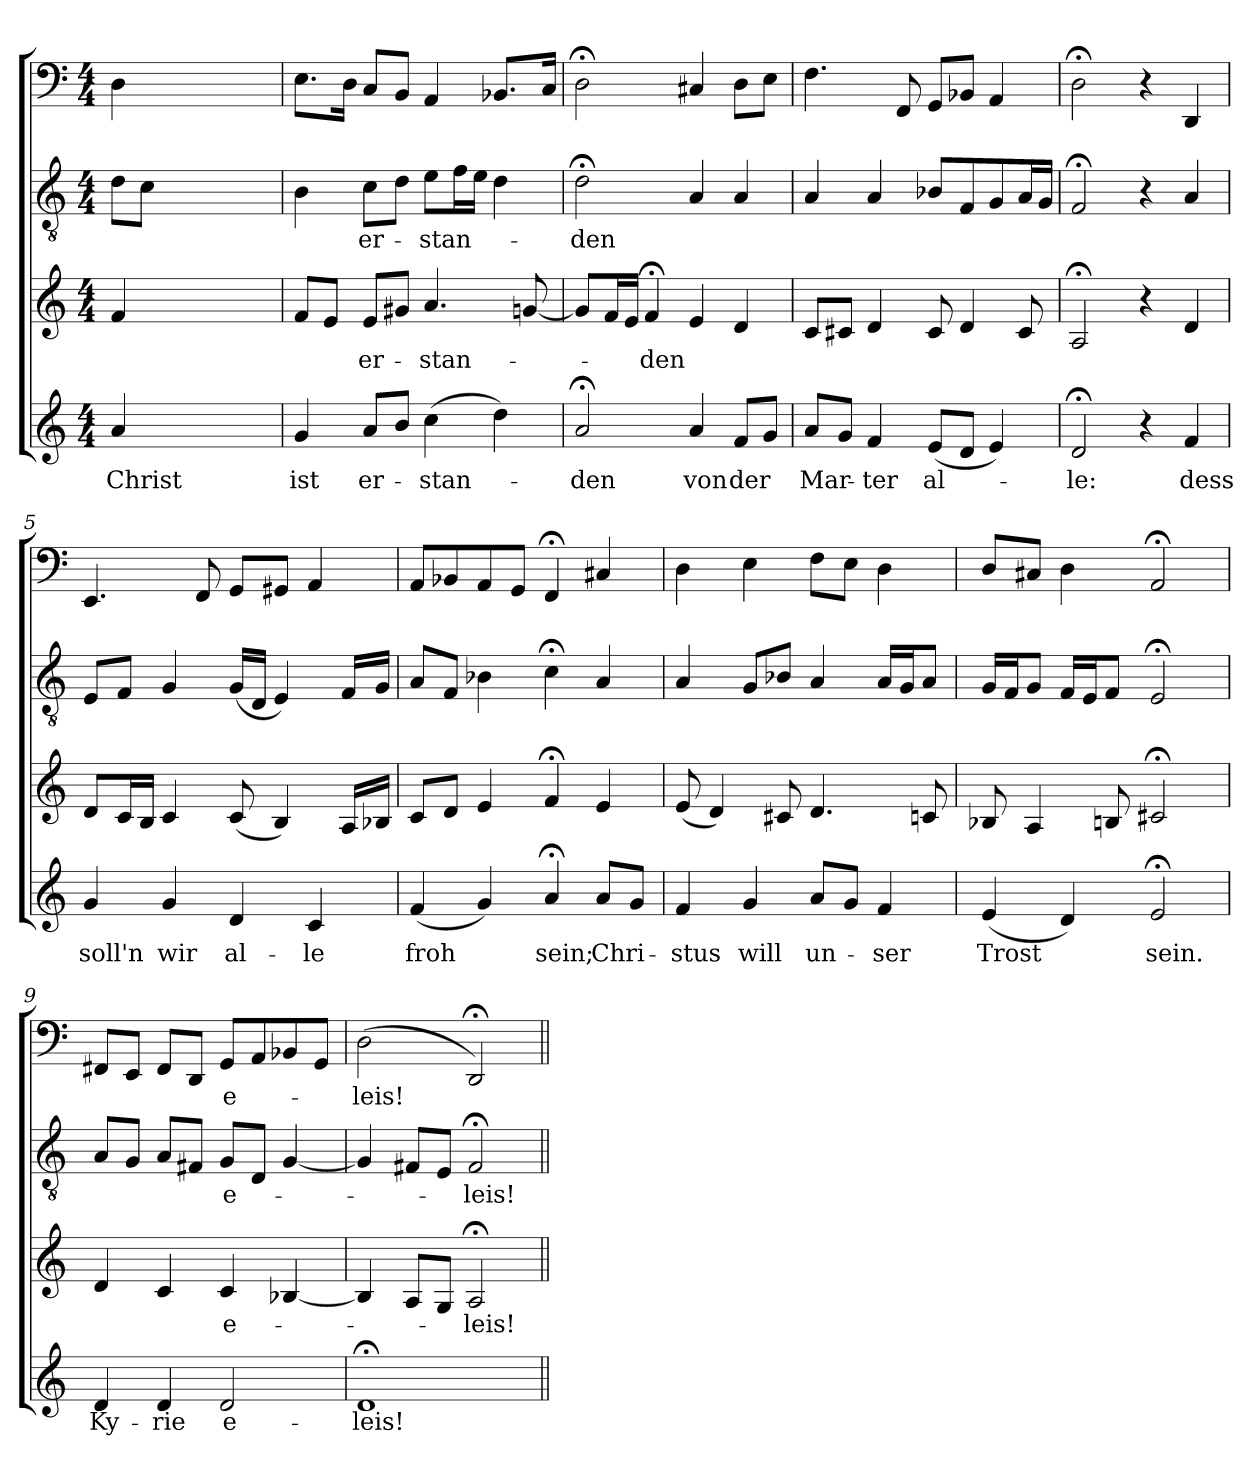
**kern	**text	**kern	**text	**kern	**text	**kern	**text
*part4	*part4	*part3	*part3	*part2	*part2	*part1	*part1
*staff4	*staff4	*staff3	*staff3	*staff2	*staff2	*staff1	*staff1
*clefG2	*	*clefG2	*	*clefGv2	*	*clefF4	*
*k[]	*	*k[]	*	*k[]	*	*k[]	*
*a:	*	*a:	*	*a:	*	*a:	*
*M4/4	*	*M4/4	*	*M4/4	*	*M4/4	*
=	=	=	=	=	=	=	=
4a/	Christ	4f/	.	8d\L	.	4D\	.
.	.	.	.	8c\J	.	.	.
2ryy	.	2ryy	.	2ryy	.	2ryy	.
4ryy	.	4ryy	.	4ryy	.	4ryy	.
=1	=1	=1	=1	=1	=1	=1	=1
4g/	ist	8f/L	.	4B\	.	8.E\L	.
.	.	8e/J	.	.	.	.	.
.	.	.	.	.	.	16D\Jk	.
8a/L	er-	8e/L	er-	8c\L	er-	8C/L	.
8b/J	.	8g#X/J	.	8d\J	.	8BB/J	.
(4cc\	-stan-	4.a/	-stan-	8e\L	-stan-	4AA/	.
.	.	.	.	16f\L	.	.	.
.	.	.	.	16e\JJ	.	.	.
4dd\)	.	.	.	4d\	.	8.BB-X/L	.
.	.	[8gn/	.	.	.	.	.
.	.	.	.	.	.	16C/Jk	.
=2	=2	=2	=2	=2	=2	=2	=2
2a;</	-den	8g/L]	.	2d;<\	-den	2D;<\	.
.	.	16f/L	.	.	.	.	.
.	.	16e/JJ	.	.	.	.	.
.	.	4f;</	-den	.	.	.	.
4a/	von	4e/	.	4A/	.	4C#X/	.
8f/L	der	4d/	.	4A/	.	8D\L	.
8g/J	.	.	.	.	.	8E\J	.
=3	=3	=3	=3	=3	=3	=3	=3
8a/L	Mar-	8c/L	.	4A/	.	4.F\	.
8g/J	.	8c#X/J	.	.	.	.	.
4f/	-ter	4d/	.	4A/	.	.	.
.	.	.	.	.	.	8FF/	.
(8e/L	al-	8c#/	.	8B-X/L	.	8GG/L	.
8d/J	.	4d/	.	8F/	.	8BB-X/J	.
4e/)	.	.	.	8G/	.	4AA/	.
.	.	8c#/	.	16A/L	.	.	.
.	.	.	.	16G/JJ	.	.	.
=4	=4	=4	=4	=4	=4	=4	=4
2d;</	-le:	2A;</	.	2F;</	.	2D;<\	.
4r	.	4r	.	4r	.	4r	.
4f/	dess	4d/	.	4A/	.	4DD/	.
=5	=5	=5	=5	=5	=5	=5	=5
4g/	soll'n	8d/L	.	8E/L	.	4.EE/	.
.	.	16c/L	.	8F/J	.	.	.
.	.	16B/JJ	.	.	.	.	.
4g/	wir	4c/	.	4G/	.	.	.
.	.	.	.	.	.	8FF/	.
4d/	al-	(8c/	.	(16G/LL	.	8GG/L	.
.	.	.	.	16D/JJ	.	.	.
.	.	4B/)	.	4E/)	.	8GG#X/J	.
4c/	-le	.	.	.	.	4AA/	.
.	.	16A/LL	.	16F/LL	.	.	.
.	.	16B-X/JJ	.	16G/JJ	.	.	.
=6	=6	=6	=6	=6	=6	=6	=6
(4f/	froh	8c/L	.	8A/L	.	8AA/L	.
.	.	8d/J	.	8F/J	.	8BB-X/	.
4g/)	.	4e/	.	4B-X\	.	8AA/	.
.	.	.	.	.	.	8GG/J	.
4a;</	sein;	4f;</	.	4c;<\	.	4FF;</	.
8a/L	Chri-	4e/	.	4A/	.	4C#X/	.
8g/J	.	.	.	.	.	.	.
=7	=7	=7	=7	=7	=7	=7	=7
4f/	-stus	(8e/	.	4A/	.	4D\	.
.	.	4d/)	.	.	.	.	.
4g/	will	.	.	8G/L	.	4E\	.
.	.	8c#X/	.	8B-X/J	.	.	.
8a/L	un-	4.d/	.	4A/	.	8F\L	.
8g/J	.	.	.	.	.	8E\J	.
4f/	-ser	.	.	16A/LL	.	4D\	.
.	.	.	.	16G/J	.	.	.
.	.	8cn/	.	8A/J	.	.	.
=8	=8	=8	=8	=8	=8	=8	=8
(4e/	Trost	8B-X/	.	16G/LL	.	8D/L	.
.	.	.	.	16F/J	.	.	.
.	.	4A/	.	8G/J	.	8C#X/J	.
4d/)	.	.	.	16F/LL	.	4D\	.
.	.	.	.	16E/J	.	.	.
.	.	8Bn/	.	8F/J	.	.	.
2e;</	sein.	2c#X;</	.	2E;</	.	2AA;</	.
=9	=9	=9	=9	=9	=9	=9	=9
4d/	Ky-	4d/	.	8A/L	.	8FF#X/L	.
.	.	.	.	8G/J	.	8EE/J	.
4d/	-rie	4c/	.	8A/L	.	8FF#/L	.
.	.	.	.	8F#X/J	.	8DD/J	.
2d/	e-	4c/	e-	8G/L	e-	8GG/L	e-
.	.	.	.	8D/J	.	8AA/	.
.	.	[4B-X/	.	[4G/	.	8BB-X/	.
.	.	.	.	.	.	8GG/J	.
=10	=10	=10	=10	=10	=10	=10	=10
1d;</	-leis!	4B-/]	.	4G/]	.	(2D\	-leis!
.	.	8A/L	.	8F#X/L	.	.	.
.	.	8G/J	.	8E/J	.	.	.
.	.	2A;</	-leis!	2F#;</	-leis!	2DD;</)	.
=||	=||	=||	=||	=||	=||	=||	=||
*-	*-	*-	*-	*-	*-	*-	*-
